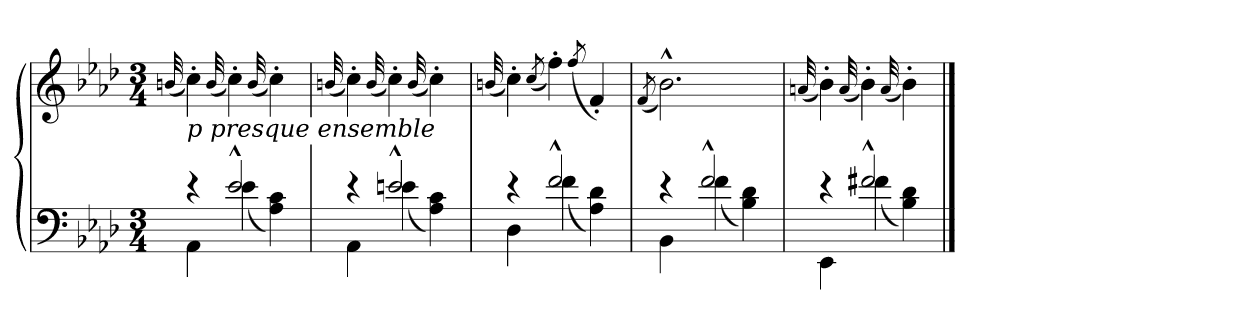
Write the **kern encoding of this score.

**kern	**kern	**dynam
*part1	*part1	*part1
*staff2	*staff1	*staff1/2
*clefF4	*clefG2	*
*k[b-e-a-d-]	*k[b-e-a-d-]	*
*M3/4	*M3/4	*
=1	=1	=1
.	(<32qqbn/	.
*^	*	*
!	!	!LO:TX:b:i:t=p presque ensemble	!
4r	4AA-\	4cc'\)	.
.	.	(<32qqb/	.
2e-^^/	(>4e-\	4cc'\)	.
.	.	(<32qqb/	.
.	4A-\ 4c\)	4cc'\)	.
=2	=2	=2	=2
.	.	(<32qqbn/	.
4r	4AA-\	4cc'\)	.
.	.	(<32qqb/	.
2en^^/	(>4e\	4cc'\)	.
.	.	(<32qqb/	.
.	4A-\ 4c\)	4cc'\)	.
=3	=3	=3	=3
.	.	(<32qqbn/	.
!	!	!	!LO:DY:b
4r	4D-\	4cc'\)	cresc.
.	.	(<8qcc/	.
2f^^/	(>4f\	4ff'\)	.
.	.	(<8qff/	.
.	4A-\ 4d-\)	4f'/)	.
=4	=4	=4	=4
.	.	(<8qf/	.
4r	4BB-\	2.b-^^\)	.
2f^^/	(>4f\	.	.
.	4B-\ 4d-\)	.	.
=5	=5	=5	=5
.	.	(<32qqan/	.
4r	4EE-\	4b-'\)	.
.	.	(<32qqa/	.
2f#X^^/	(>4f#\	4b-'\)	.
.	.	(<32qqa/	.
.	4B-\ 4d-\)	4b-'\)	.
*v	*v	*	*
==	==	==
*-	*-	*-
